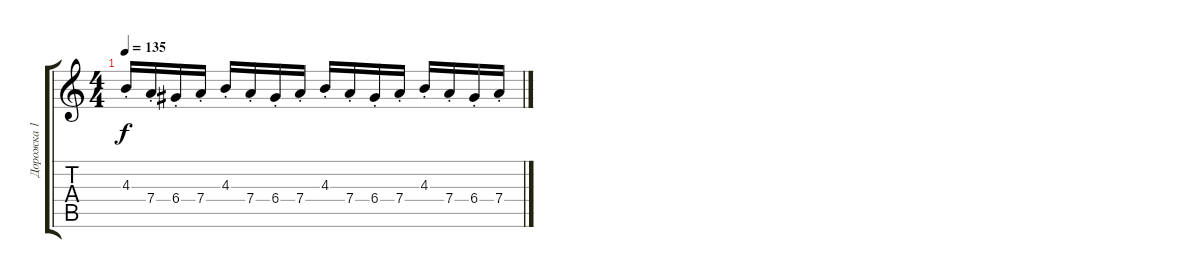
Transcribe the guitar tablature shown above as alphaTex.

\track ("Дорожка 1" "Дорожка 1") {instrument synthbass1}
\staff {score tabs}
\tuning (E4 B3 G3 D3 A2 E2) {hide}
\ts (4 4)
\tempo 135
\clef g2
\ks c
4.3{st}.16{dy f} 7.4{st}.16 6.4{st}.16 7.4{st}.16 4.3{st}.16 7.4{st}.16 6.4{st}.16 7.4{st}.16 4.3{st}.16 7.4{st}.16 6.4{st}.16 7.4{st}.16 4.3{st}.16 7.4{st}.16 6.4{st}.16 7.4{st}.16
